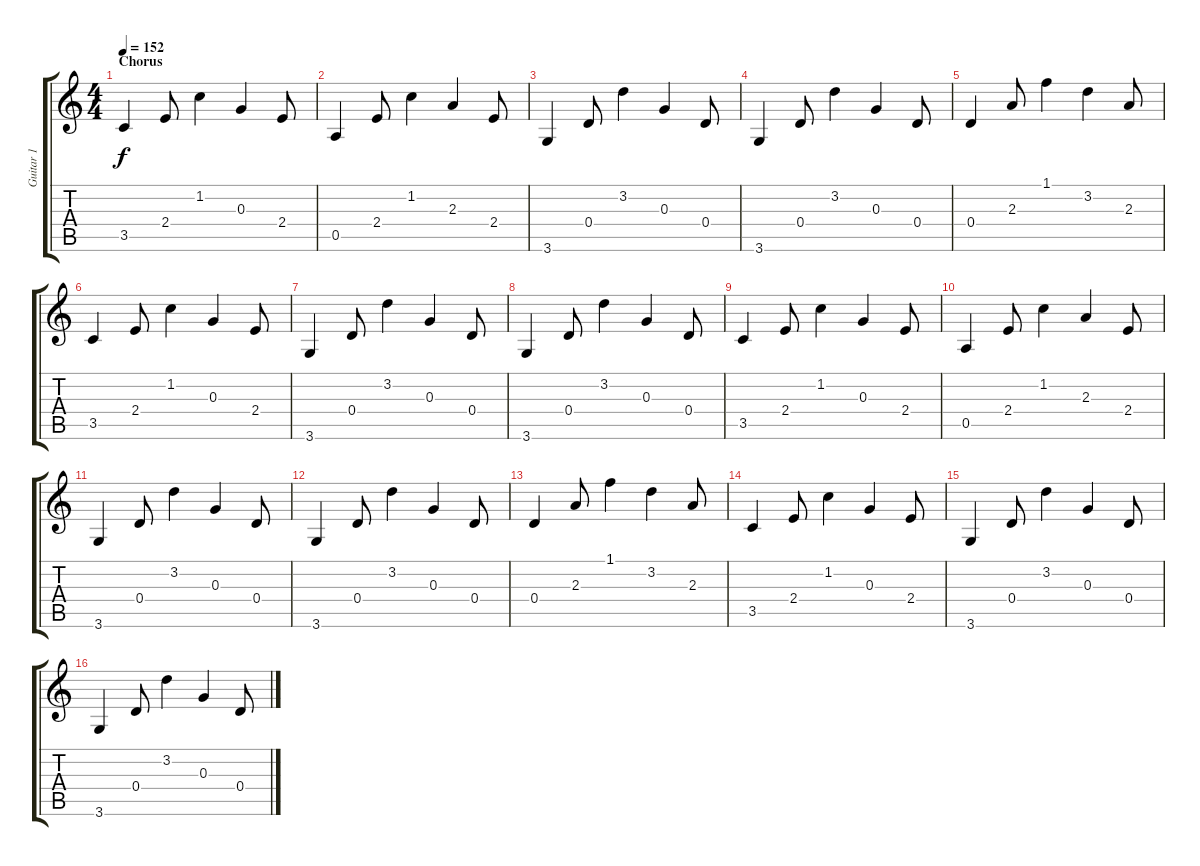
\track ("Guitar 1" "Guitar 1") {instrument acousticguitarsteel}
\staff {score tabs}
\tuning (E4 B3 G3 D3 A2 E2) {hide}
\ts (4 4)
\section ("" "Chorus")
\tempo 152
\clef g2
\ks c
3.5.4{dy f} 2.4.8 1.2.4 0.3.4 2.4.8 |
0.5.4 2.4.8 1.2.4 2.3.4 2.4.8 |
3.6.4 0.4.8 3.2.4 0.3.4 0.4.8 |
3.6.4 0.4.8 3.2.4 0.3.4 0.4.8 |
0.4.4 2.3.8 1.1.4 3.2.4 2.3.8 |
3.5.4 2.4.8 1.2.4 0.3.4 2.4.8 |
3.6.4 0.4.8 3.2.4 0.3.4 0.4.8 |
3.6.4 0.4.8 3.2.4 0.3.4 0.4.8 |
3.5.4 2.4.8 1.2.4 0.3.4 2.4.8 |
0.5.4 2.4.8 1.2.4 2.3.4 2.4.8 |
3.6.4 0.4.8 3.2.4 0.3.4 0.4.8 |
3.6.4 0.4.8 3.2.4 0.3.4 0.4.8 |
0.4.4 2.3.8 1.1.4 3.2.4 2.3.8 |
3.5.4 2.4.8 1.2.4 0.3.4 2.4.8 |
3.6.4 0.4.8 3.2.4 0.3.4 0.4.8 |
3.6.4 0.4.8 3.2.4 0.3.4 0.4.8
